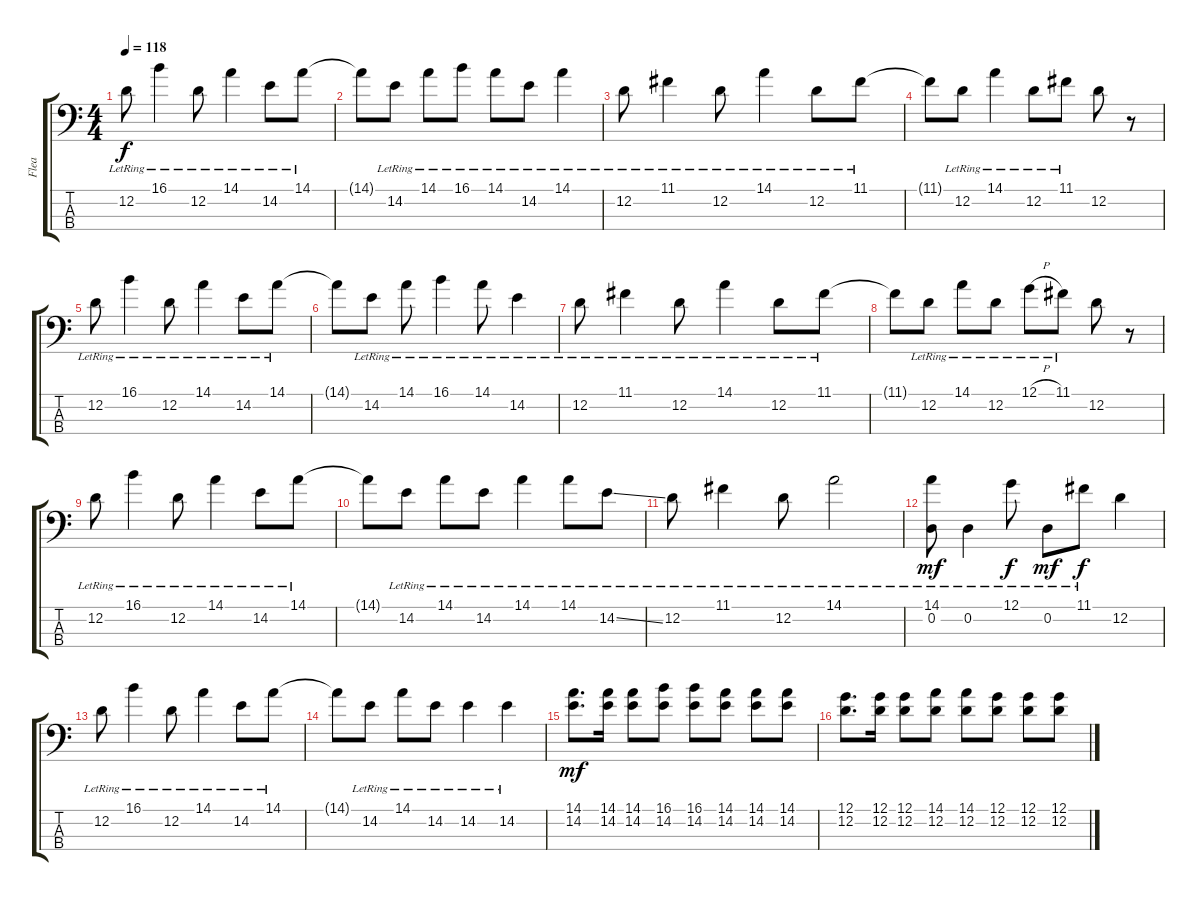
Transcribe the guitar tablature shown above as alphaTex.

\track ("Flea" "Flea") {instrument electricbassfinger}
\staff {score tabs}
\tuning (G2 D2 A1 E1) {hide}
\ts (4 4)
\tempo 118
\clef f4
\ks c
12.2{lr}.8{dy f} 16.1{lr}.4 12.2{lr}.8 14.1{lr}.4 14.2{lr}.8 14.1{lr}.8 |
14.1{t}.8 14.2{lr}.8 14.1{lr}.8 16.1{lr}.8 14.1{lr}.8 14.2{lr}.8 14.1{lr}.4 |
12.2{lr}.8 11.1{lr}.4 12.2{lr}.8 14.1{lr}.4 12.2{lr}.8 11.1{lr}.8 |
11.1{t}.8 12.2{lr}.8 14.1{lr}.4 12.2{lr}.8 11.1{lr}.8 12.2.8 r.8 |
12.2{lr}.8 16.1{lr}.4 12.2{lr}.8 14.1{lr}.4 14.2{lr}.8 14.1{lr}.8 |
14.1{t}.8 14.2{lr}.8 14.1{lr}.8 16.1{lr}.4 14.1{lr}.8 14.2{lr}.4 |
12.2{lr}.8 11.1{lr}.4 12.2{lr}.8 14.1{lr}.4 12.2{lr}.8 11.1{lr}.8 |
11.1{t}.8 12.2{lr}.8 14.1{lr}.8 12.2{lr}.8 12.1{h lr}.8 11.1{lr}.8 12.2.8 r.8 |
12.2{lr}.8 16.1{lr}.4 12.2{lr}.8 14.1{lr}.4 14.2{lr}.8 14.1{lr}.8 |
14.1{t}.8 14.2{lr}.8 14.1{lr}.8 14.2{lr}.8 14.1{lr}.4 14.1{lr}.8 14.2{ss lr}.8 |
12.2{lr}.8 11.1{lr}.4 12.2{lr}.8 14.1{lr}.2 |
(14.1{lr} 0.2{lr}).8{dy mf} 0.2{lr}.4 12.1{lr}.8{dy f} 0.2{lr}.8{dy mf} 11.1{lr}.8{dy f} 12.2.4 |
12.2{lr}.8 16.1{lr}.4 12.2{lr}.8 14.1{lr}.4 14.2{lr}.8 14.1{lr}.8 |
14.1{t}.8 14.2{lr}.8 14.1{lr}.8 14.2{lr}.8 14.2{lr}.4 14.2{lr}.4 |
(14.1 14.2).8{d dy mf} (14.1 14.2).16 (14.1 14.2).8 (16.1 14.2).8 (16.1 14.2).8 (14.1 14.2).8 (14.1 14.2).8 (14.1 14.2).8 |
(12.1 12.2).8{d} (12.1 12.2).16 (12.1 12.2).8 (14.1 12.2).8 (14.1 12.2).8 (12.1 12.2).8 (12.1 12.2).8 (12.1 12.2).8
